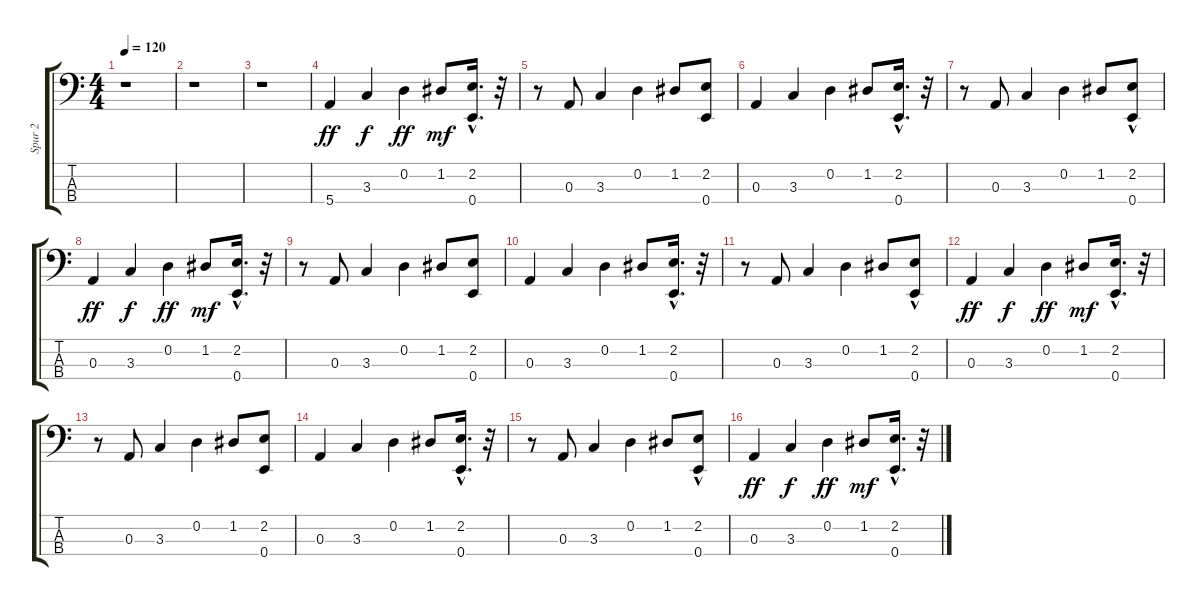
\track ("Spur 2" "Spur 2") {instrument synthbass2}
\staff {score tabs}
\tuning (G2 D2 A1 E1) {hide}
\ts (4 4)
\tempo 120
\clef f4
\ks c
r.1{dy ff instrument synthbass2} |
r.1 |
r.1 |
5.4.4 3.3.4{dy f} 0.2.4{dy ff} 1.2.8{dy mf} (2.2{hac} 0.4{hac}).16{d} r.32 |
r.8 0.3.8 3.3.4 0.2.4 1.2.8 (2.2 0.4).8 |
0.3.4 3.3.4 0.2.4 1.2.8 (2.2 0.4{hac}).16{d} r.32 |
r.8 0.3.8 3.3.4 0.2.4 1.2.8 (2.2{hac} 0.4).8 |
0.3.4{dy ff} 3.3.4{dy f} 0.2.4{dy ff} 1.2.8{dy mf} (2.2{hac} 0.4{hac}).16{d} r.32 |
r.8 0.3.8 3.3.4 0.2.4 1.2.8 (2.2 0.4).8 |
0.3.4 3.3.4 0.2.4 1.2.8 (2.2 0.4{hac}).16{d} r.32 |
r.8 0.3.8 3.3.4 0.2.4 1.2.8 (2.2{hac} 0.4).8 |
0.3.4{dy ff} 3.3.4{dy f} 0.2.4{dy ff} 1.2.8{dy mf} (2.2{hac} 0.4{hac}).16{d} r.32 |
r.8 0.3.8 3.3.4 0.2.4 1.2.8 (2.2 0.4).8 |
0.3.4 3.3.4 0.2.4 1.2.8 (2.2 0.4{hac}).16{d} r.32 |
r.8 0.3.8 3.3.4 0.2.4 1.2.8 (2.2{hac} 0.4).8 |
0.3.4{dy ff} 3.3.4{dy f} 0.2.4{dy ff} 1.2.8{dy mf} (2.2{hac} 0.4{hac}).16{d} r.32
